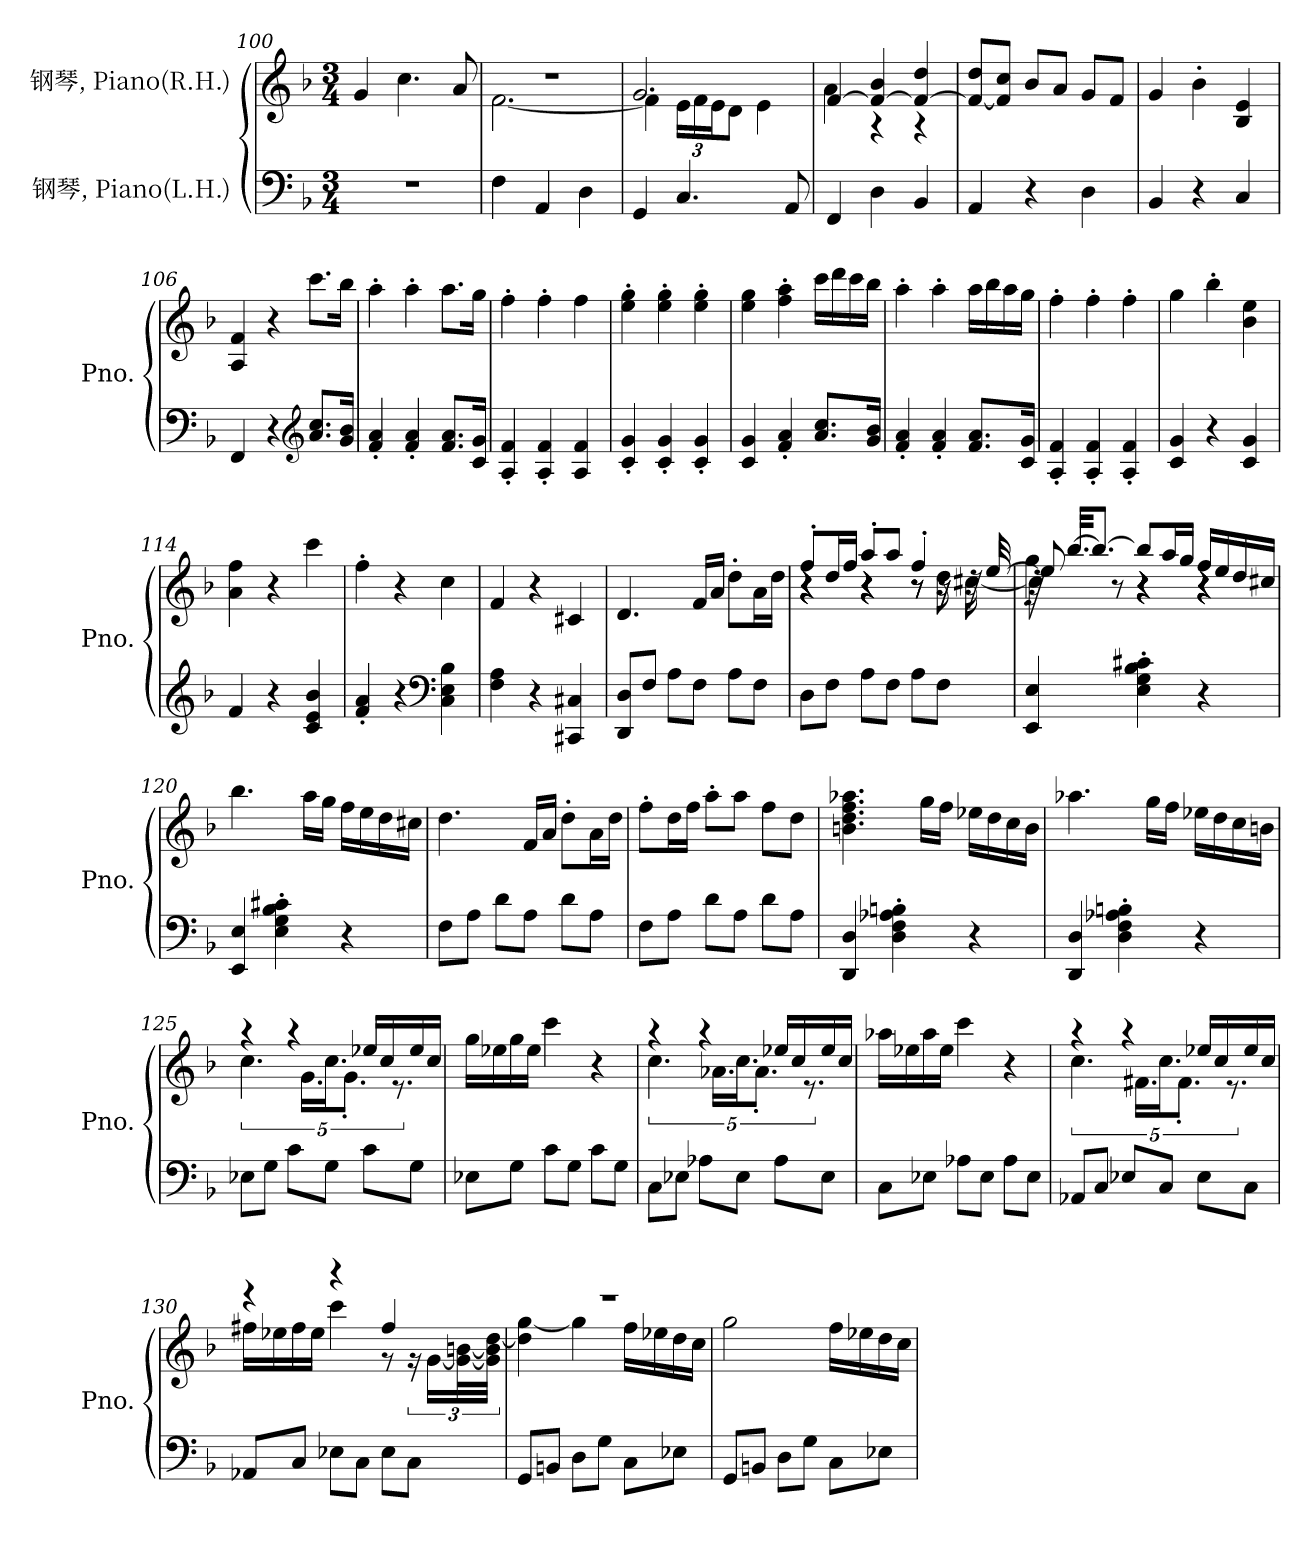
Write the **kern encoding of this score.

**kern	**kern
*part2	*part1
*staff2	*staff1
*I"钢琴, Piano(L.H.)	*I"钢琴, Piano(R.H.)
*I'Pno.	*I'Pno.
*clefF4	*clefG2
*k[b-]	*k[b-]
*M3/4	*M3/4
*MM126	*MM126
=100	=100
2.r	4g/
*	*MM114
.	4.cc\
*	*MM108
.	8a/
=101	=101
*	*MM118
*	*^
4F\	2.r	[2.f\
4AA/	.	.
4D\	.	.
=102	=102	=102
*	*MM122	*
4GG/	2.g/	4f\]
*	*	*Xbrackettup
*	*MM114	*
4.C/	.	24e\LL
.	.	24f\
.	.	24e\J
*	*MM130	*
.	.	8d\J
*	*MM126	*
.	.	4e\
8AA/	.	.
=103	=103	=103
*	*MM122	*
4FF/	[4f/	4a\
*	*MM126	*
4D\	4f/_ 4b-/	4r
*	*MM122	*
4BB-/	4f/_ 4dd/	4r
*	*v	*v
=104	=104
*	*MM118
4AA/	8f/_ 8dd/L
*	*MM126
.	8f/] 8cc/J
*	*MM130
4r	8b-/L
*	*MM122
.	8a/J
*	*MM130
4D\	8g/L
*	*MM126
.	8f/J
!!LO:LB:g=z
=105	=105
4BB-/	4g/
*	*MM118
4r	4b-'\
*	*MM122
4C/	4B-/ 4e/
=106	=106
*	*MM126
4FF/	4A/ 4f/
*	*MM114
4r	4r
*clefG2	*
*	*MM118
8.a/ 8.cc/L	8.ccc\L
*	*MM126
16g/ 16b-/Jk	16bb-\Jk
=107	=107
*	*MM122
4f/' 4a/'	4aa'\
*	*MM126
4f/' 4a/'	4aa'\
*	*MM118
8.f/ 8.a/L	8.aa\L
*	*MM126
16c/ 16g/Jk	16gg\Jk
=108	=108
*	*MM122
4A/' 4f/'	4ff'\
*	*MM126
4A/' 4f/'	4ff'\
*	*MM114
4A/ 4f/	4ff\
=109	=109
*	*MM122
4c/' 4g/'	4ee\' 4gg\'
*	*MM126
4c/' 4g/'	4ee\' 4gg\'
*	*MM114
4c/' 4g/'	4ee\' 4gg\'
=110	=110
*	*MM118
4c/ 4g/	4ee\ 4gg\
*	*MM114
4f/' 4a/'	4ff\' 4aa\'
*	*MM118
8.a/ 8.cc/L	16ccc\LL
.	16ddd\
.	16ccc\
*	*MM126
16g/ 16b-/Jk	16bb-\JJ
!!LO:LB:g=z
=111	=111
*	*MM122
4f/' 4a/'	4aa'\
*	*MM126
4f/' 4a/'	4aa'\
*	*MM118
8.f/ 8.a/L	16aa\LL
.	16bb-\
.	16aa\
*	*MM126
16c/ 16g/Jk	16gg\JJ
=112	=112
*	*MM122
4A/' 4f/'	4ff'\
*	*MM126
4A/' 4f/'	4ff'\
*	*MM114
4A/' 4f/'	4ff'\
=113	=113
*	*MM122
4c/ 4g/	4gg\
*	*MM126
4r	4bb-'\
*	*MM114
4c/ 4g/	4b-\ 4ee\
=114	=114
*	*MM118
4f/	4a\ 4ff\
*	*MM126
4r	4r
*	*MM114
4c/ 4e/ 4b-/	4ccc\
=115	=115
*	*MM118
4f/' 4a/'	4ff'\
*	*MM126
4r	4r
*clefF4	*
*	*MM108
4C\ 4E\ 4B-\	4cc\
=116	=116
*	*MM114
4F\ 4A\	4f/
*	*MM122
4r	4r
*	*MM114
4CC#X/ 4C#X/	4c#X/
=117	=117
*	*MM118
8DD/ 8D/L	4.d/
8F/J	.
8A\L	.
*	*MM122
8F\J	16f/LL
.	16a/JJ
*	*MM126
8A\L	8dd'\L
*	*MM130
8F\J	16a\L
.	16dd\JJ
!!LO:PB:g=z
=118	=118
*	*MM126
*	*^
*	*	*^
*	*	*	*^
8D\L	8ff'/L	4r	4r	4r
*	*MM130	*	*	*
8F\J	16dd/L	.	.	.
.	16ff/JJ	.	.	.
*	*MM118	*	*	*
8A\L	8aa'/L	4r	4r	4r
*	*MM122	*	*	*
8F\J	8aa/J	.	.	.
*	*MM126	*	*	*
8A\L	4ff'/	8r	8r	8r
*	*MM114	*	*	*
8F\J	.	8dd\	16r	16r
.	.	.	32r	[16cc#X\
.	.	.	[32ee/	.
=119	=119	=119	=119	=119
*	*MM118	*	*	*
4EE/ 4E/	64r	4gg'\	8ee/]	4cc#\]
.	[32.bb-/KKL	.	.	.
.	8.bb-/J_	.	.	.
.	.	.	8r	.
*	*MM130	*	*	*
4E\' 4G\' 4B-\' 4c#X\'	8bb-/L]	4r	4r	4r
*	*MM122	*	*	*
.	16aa/L	.	.	.
*	*MM130	*	*	*
.	16gg/JJ	.	.	.
*	*MM134	*	*	*
4r	16ff/LL	4r	4r	4r
*	*MM126	*	*	*
.	16ee/	.	.	.
*	*MM130	*	*	*
.	16dd/	.	.	.
*	*MM118	*	*	*
.	16cc#X/JJ	.	.	.
*	*v	*v	*v	*v
=120	=120
*	*MM122
4EE/ 4E/	4.bb-\
4E\' 4G\' 4B-\' 4c#X\'	.
*	*MM122
.	16aa\LL
*	*MM126
.	16gg\JJ
*	*MM130
4r	16ff\LL
*	*MM122
.	16ee\
*	*MM126
.	16dd\
*	*MM114
.	16cc#X\JJ
!!LO:LB:g=z
=121	=121
*	*MM118
8F\L	4.dd\
8A\J	.
8d\L	.
*	*MM122
8A\J	16f/LL
.	16a/JJ
*	*MM126
8d\L	8dd'\L
*	*MM130
8A\J	16a\L
.	16dd\JJ
=122	=122
*	*MM126
8F\L	8ff'\L
*	*MM130
8A\J	16dd\L
.	16ff\JJ
*	*MM118
8d\L	8aa'\L
*	*MM122
8A\J	8aa\J
*	*MM126
8d\L	8ff\L
*	*MM114
8A\J	8dd\J
=123	=123
*	*MM118
4DD/ 4D/	4.bn\ 4.dd\ 4.ff\ 4.aa-X\
4D\' 4F\' 4A-X\' 4Bn\'	.
*	*MM122
.	16gg\LL
*	*MM130
.	16ff\JJ
*	*MM134
4r	16ee-X\LL
*	*MM126
.	16dd\
*	*MM130
.	16cc\
*	*MM118
.	16b\JJ
=124	=124
*	*MM122
4DD/ 4D/	4.aa-X\
4D\' 4F\' 4A-X\' 4Bn\'	.
*	*MM122
.	16gg\LL
*	*MM126
.	16ff\JJ
*	*MM130
4r	16ee-X\LL
*	*MM122
.	16dd\
*	*MM126
.	16cc\
*	*MM114
.	16bn\JJ
!!LO:LB:g=z
=125	=125
*	*^
*	*	*brackettup
*	*v	*v
*	*MM118
*	*^
8E-X\L	4r	5.cc\
8G\J	.	.
*	*MM130	*
8c\L	4r	.
.	.	20.g\LL
*	*MM122	*
8G\J	.	20.cc\J
.	.	10.g'\J
*	*MM126	*
8c\L	16ee-X/LL	.
.	16cc/	.
.	.	10.r
*	*MM130	*
8G\J	16ee-/	.
.	16cc/JJ	.
*	*v	*v
=126	=126
*	*MM126
8E-X\L	16gg\LL
.	16ee-X\
*	*MM122
8G\J	16gg\
.	16ee-\JJ
*	*MM118
8c\L	4ccc\
8G\J	.
*	*MM126
8c\L	4r
8G\J	.
=127	=127
*	*MM118
*	*^
8C\L	4r	5.cc\
8E-X\J	.	.
*	*MM130	*
8A-X\L	4r	.
.	.	20.a-X\LL
*	*MM122	*
8E-\J	.	20.cc\J
.	.	10.a-'\J
*	*MM126	*
8A-\L	16ee-X/LL	.
.	16cc/	.
.	.	10.r
*	*MM130	*
8E-\J	16ee-/	.
.	16cc/JJ	.
*	*v	*v
!!LO:LB:g=z
=128	=128
*	*MM126
8C\L	16aa-X\LL
.	16ee-X\
*	*MM122
8E-X\J	16aa-\
.	16ee-\JJ
*	*MM118
8A-X\L	4ccc\
8E-\J	.
*	*MM126
8A-\L	4r
8E-\J	.
=129	=129
*	*MM118
*	*^
8AA-X/L	4r	5.cc\
8C/J	.	.
*	*MM130	*
8E-X/L	4r	.
.	.	20.f#X\LL
*	*MM122	*
8C/J	.	20.cc\J
.	.	10.f#'\J
*	*MM126	*
8E-\L	16ee-X/LL	.
.	16cc/	.
.	.	10.r
*	*MM130	*
8C\J	16ee-/	.
.	16cc/JJ	.
=130	=130	=130
*	*MM126	*
8AA-X/L	4r	16ff#X\LL
.	.	16ee-X\
*	*MM122	*
8C/J	.	16ff#\
.	.	16ee-\JJ
*	*MM118	*
8E-X\L	4r	4ccc\
8C\J	.	.
*	*MM126	*
8E-\L	4ff#/	8r
*	*MM114	*
8C\J	.	24r
.	.	[24g\LL
.	.	48g\_ [48bn\L
.	.	48g\] 48b\] [48dd\JJJ
!!LO:LB:g=z	!!
=131	=131	=131
*	*MM118	*
8GG/L	2.r	4dd\] [4gg\
8BBn/J	.	.
*	*MM130	*
8D\L	.	4gg\]
8G\J	.	.
*	*MM118	*
8C\L	.	16ff\LL
*	*MM122	*
.	.	16ee-X\
*	*MM126	*
8E-X\J	.	16dd\
*	*MM114	*
.	.	16cc\JJ
*	*v	*v
=132	=132
*	*MM118
8GG/L	2gg\
8BBn/J	.
8D\L	.
8G\J	.
*	*MM122
8C\L	16ff\LL
*	*MM126
.	16ee-X\
*	*MM118
8E-X\J	16dd\
*	*MM108
.	16cc\JJ
=	=
*-	*-
